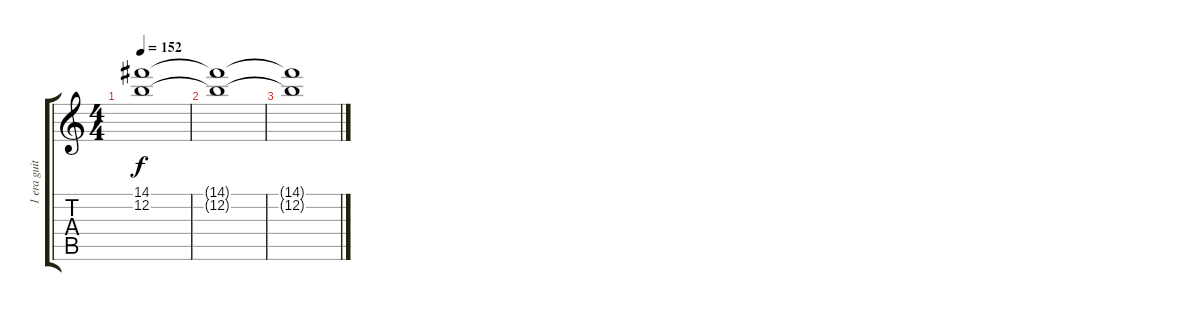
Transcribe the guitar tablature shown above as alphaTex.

\track ("1 era guitarra" "1 era guit") {instrument distortionguitar}
\staff {score tabs}
\tuning (E4 B3 G3 D3 A2 E2) {hide}
\ts (4 4)
\tempo 152
\clef g2
\ks c
(14.1{t} 12.2{t}).1{dy f} |
(14.1{t} 12.2{t}).1 |
(14.1{t} 12.2{t}).1
